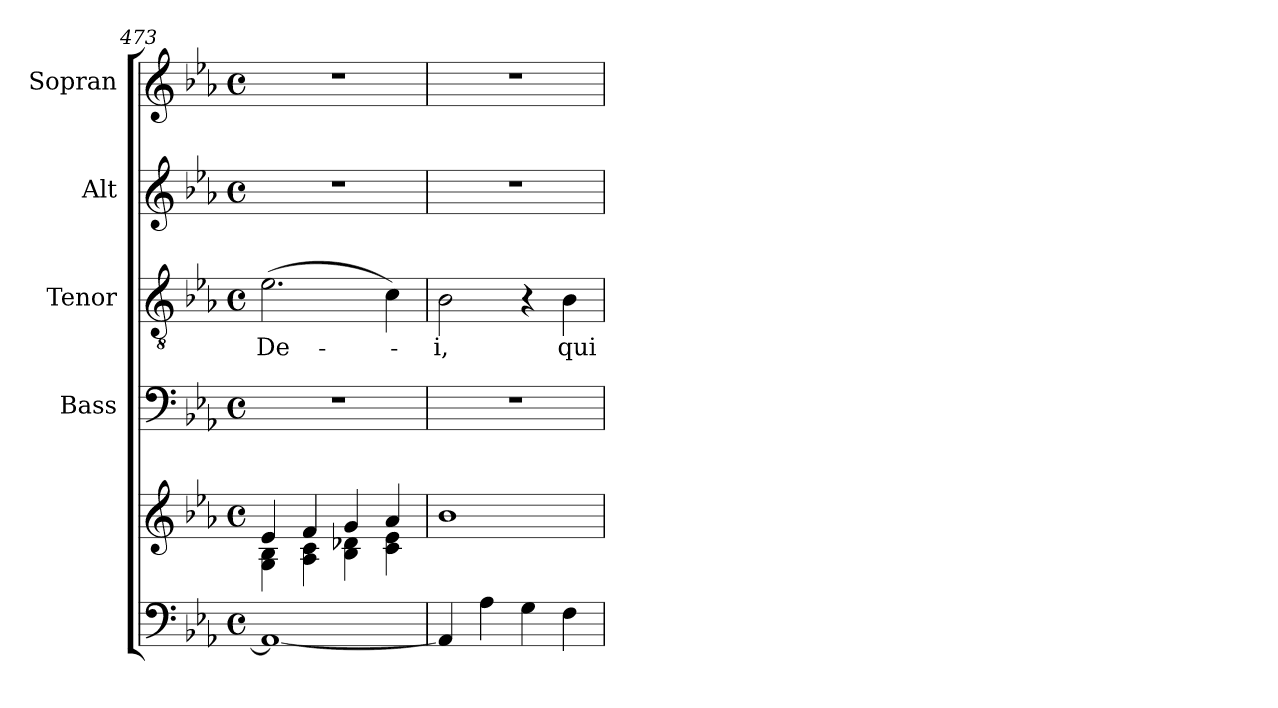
**kern	**kern	**kern	**kern	**text	**kern	**kern
*part5	*part5	*part4	*part3	*part3	*part2	*part1
*staff6	*staff5	*staff4	*staff3	*staff3	*staff2	*staff1
*	*	*I"Bass	*I"Tenor	*	*I"Alt	*I"Sopran
*	*	*I'B.	*I'T.	*	*I'A.	*I'S.
!!LO:PB:g=z
*clefF4	*clefG2	*clefF4	*clefGv2	*	*clefG2	*clefG2
*k[b-e-a-]	*k[b-e-a-]	*k[b-e-a-]	*k[b-e-a-]	*	*k[b-e-a-]	*k[b-e-a-]
*E-:	*E-:	*E-:	*E-:	*	*E-:	*E-:
*M4/4	*M4/4	*M4/4	*M4/4	*	*M4/4	*M4/4
*met(c)	*met(c)	*met(c)	*met(c)	*	*met(c)	*met(c)
=473	=473	=473	=473	=473	=473	=473
*	*^	*	*	*	*	*
!	!	!	!	!	!LO:LY:b	!	!
1AA-_	4e-/	4G\ 4B-\	1r	(>2.e-\	De-	1r	1r
.	4f/	4A-\ 4c\	.	.	.	.	.
.	4g/	4B-\ 4d-X\	.	.	.	.	.
.	4a-/	4c\ 4e-\	.	4c\)	.	.	.
=474	=474	=474	=474	=474	=474	=474	=474
!	!	!	!	!	!LO:LY:b	!	!
*	*v	*v	*	*	*	*	*
4AA-/]	1b-	1r	2B-\	-i,	1r	1r
4A-\	.	.	.	.	.	.
4G\	.	.	4r	.	.	.
!	!	!	!	!LO:LY:b	!	!
4F\	.	.	4B-\	qui	.	.
=	=	=	=	=	=	=
*-	*-	*-	*-	*-	*-	*-
